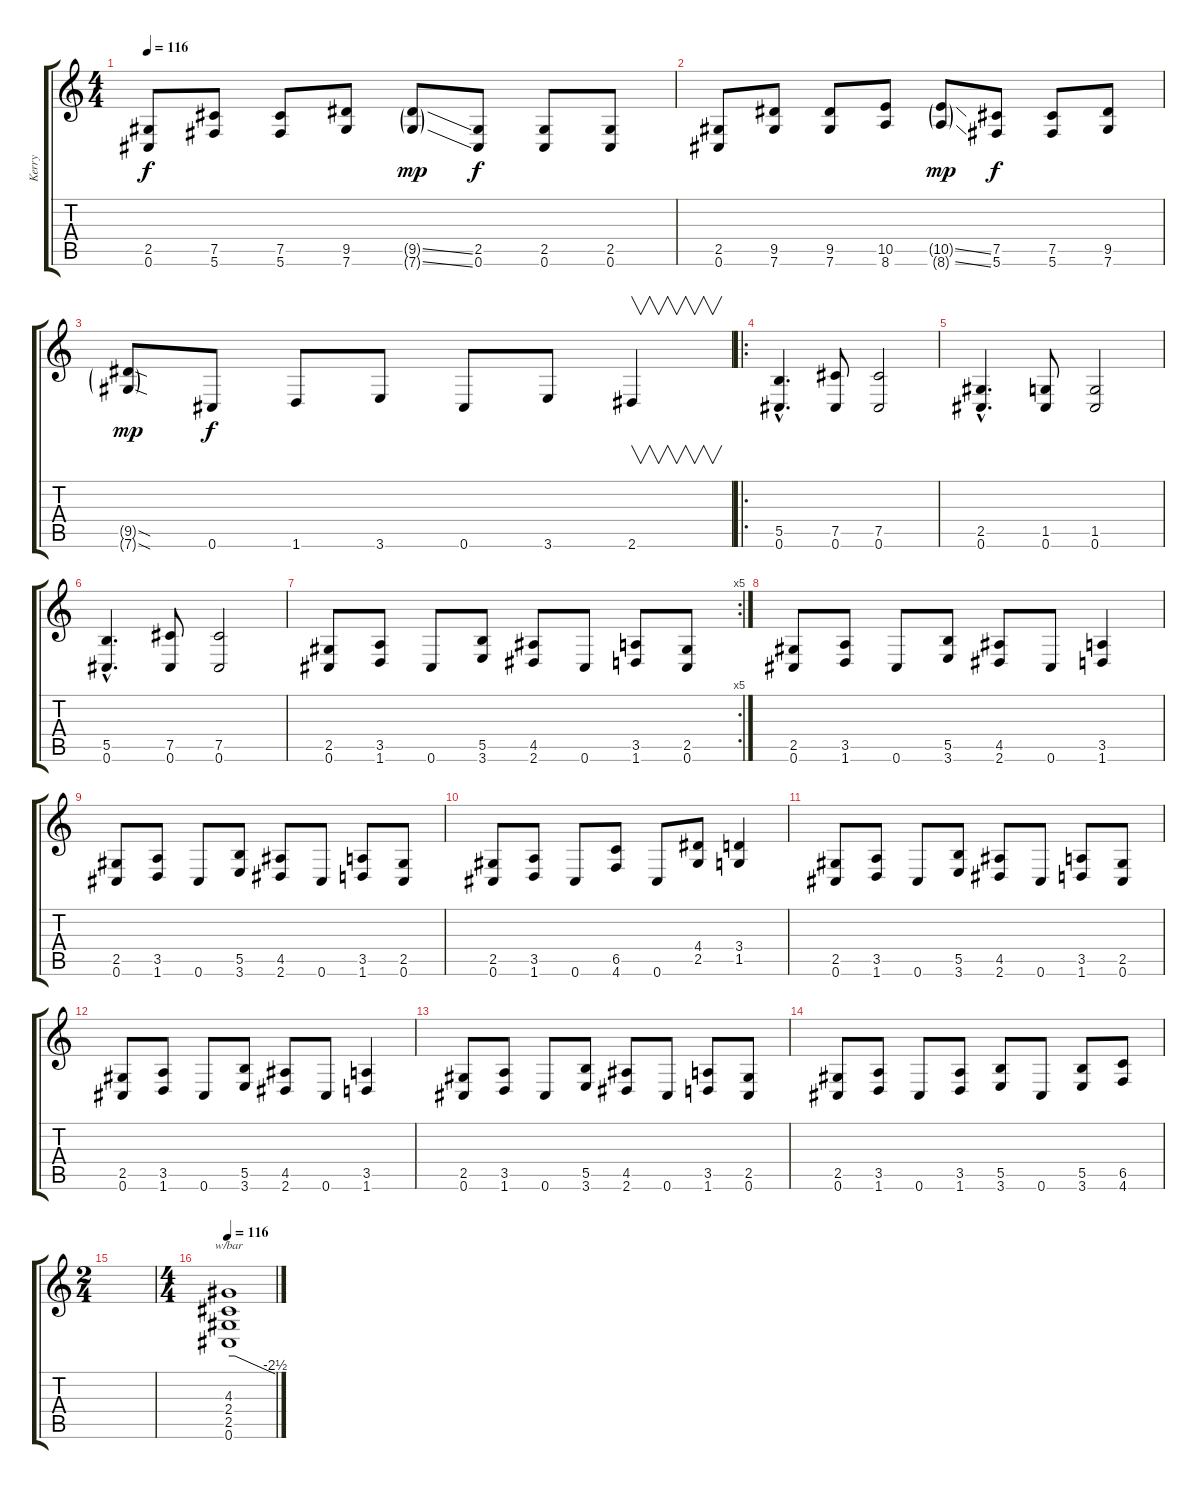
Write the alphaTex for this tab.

\track ("Kerry" "Kerry") {instrument distortionguitar}
\staff {score tabs}
\tuning (Db4 Ab3 E3 B2 Gb2 Db2) {hide}
\ts (4 4)
\tempo 116
\clef g2
\ks c
(2.5 0.6).8{dy f} (7.5 5.6).8 (7.5 5.6).8 (9.5 7.6).8 (9.5{ss g} 7.6{ss g}).8{dy mp} (2.5 0.6).8{dy f} (2.5 0.6).8 (2.5 0.6).8 |
(2.5 0.6).8 (9.5 7.6).8 (9.5 7.6).8 (10.5 8.6).8 (10.5{ss g} 8.6{ss g}).8{dy mp} (7.5 5.6).8{dy f} (7.5 5.6).8 (9.5 7.6).8 |
(9.5{sod g} 7.6{sod g}).8{dy mp} 0.6.8{dy f} 1.6.8 3.6.8 0.6.8 3.6.8 2.6.4{v} |
\ro
(5.5{hac} 0.6{hac}).4{d} (7.5 0.6).8 (7.5 0.6).2 |
(2.5{hac} 0.6{hac}).4{d} (1.5 0.6).8 (1.5 0.6).2 |
(5.5{hac} 0.6{hac}).4{d} (7.5 0.6).8 (7.5 0.6).2 |
\rc 5
(2.5 0.6).8 (3.5 1.6).8 0.6.8 (5.5 3.6).8 (4.5 2.6).8 0.6.8 (3.5 1.6).8 (2.5 0.6).8 |
(2.5 0.6).8 (3.5 1.6).8 0.6.8 (5.5 3.6).8 (4.5 2.6).8 0.6.8 (3.5 1.6).4 |
(2.5 0.6).8 (3.5 1.6).8 0.6.8 (5.5 3.6).8 (4.5 2.6).8 0.6.8 (3.5 1.6).8 (2.5 0.6).8 |
(2.5 0.6).8 (3.5 1.6).8 0.6.8 (6.5 4.6).8 0.6.8 (4.4 2.5).8 (3.4 1.5).4 |
(2.5 0.6).8 (3.5 1.6).8 0.6.8 (5.5 3.6).8 (4.5 2.6).8 0.6.8 (3.5 1.6).8 (2.5 0.6).8 |
(2.5 0.6).8 (3.5 1.6).8 0.6.8 (5.5 3.6).8 (4.5 2.6).8 0.6.8 (3.5 1.6).4 |
(2.5 0.6).8 (3.5 1.6).8 0.6.8 (5.5 3.6).8 (4.5 2.6).8 0.6.8 (3.5 1.6).8 (2.5 0.6).8 |
(2.5 0.6).8 (3.5 1.6).8 0.6.8 (3.5 1.6).8 (5.5 3.6).8 0.6.8 (5.5 3.6).8 (6.5 4.6).8 |
\ts (2 4)
|
\ts (4 4)
\tempo 116
(4.3 2.4 2.5 0.6).1{tbe (custom default 0 0 8 0 60 -10)}
